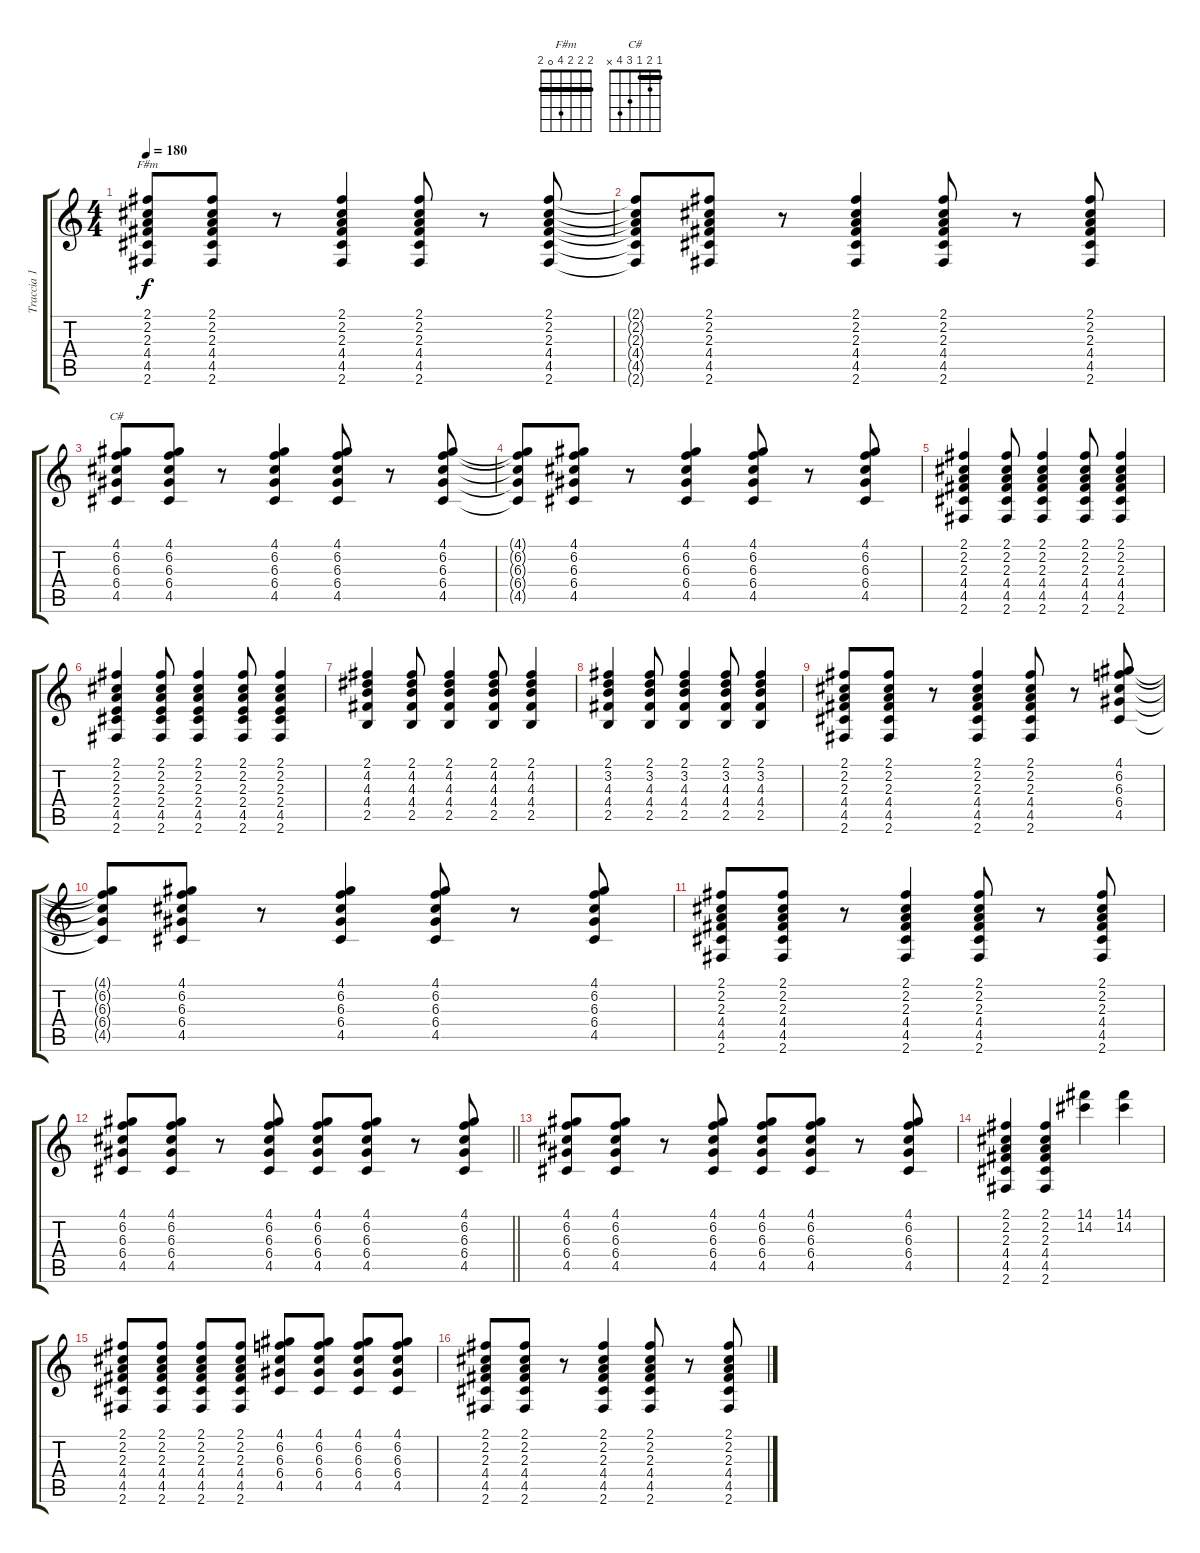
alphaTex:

\track ("Traccia 1" "Traccia 1") {instrument distortionguitar}
\staff {score tabs}
\tuning (E4 B3 G3 D3 A2 E2) {hide}
\chord ("F#m" 2 2 2 4 0 2) {barre 2}
\chord ("C#" 1 2 1 3 4 x) {barre 1}
\ts (4 4)
\tempo 180
\clef g2
\ks c
(2.1 2.2 2.3 4.4 4.5 2.6).8{ch "F#m" dy f} (2.1 2.2 2.3 4.4 4.5 2.6).8 r.8 (2.1 2.2 2.3 4.4 4.5 2.6).4 (2.1 2.2 2.3 4.4 4.5 2.6).8 r.8 (2.1 2.2 2.3 4.4 4.5 2.6).8 |
(2.1{t} 2.2{t} 2.3{t} 4.4{t} 4.5{t} 2.6{t}).8 (2.1 2.2 2.3 4.4 4.5 2.6).8 r.8 (2.1 2.2 2.3 4.4 4.5 2.6).4 (2.1 2.2 2.3 4.4 4.5 2.6).8 r.8 (2.1 2.2 2.3 4.4 4.5 2.6).8 |
(4.1 6.2 6.3 6.4 4.5).8{ch "C#"} (4.1 6.2 6.3 6.4 4.5).8 r.8 (4.1 6.2 6.3 6.4 4.5).4 (4.1 6.2 6.3 6.4 4.5).8 r.8 (4.1 6.2 6.3 6.4 4.5).8 |
(4.1{t} 6.2{t} 6.3{t} 6.4{t} 4.5{t}).8 (4.1 6.2 6.3 6.4 4.5).8 r.8 (4.1 6.2 6.3 6.4 4.5).4 (4.1 6.2 6.3 6.4 4.5).8 r.8 (4.1 6.2 6.3 6.4 4.5).8 |
(2.1 2.2 2.3 4.4 4.5 2.6).4 (2.1 2.2 2.3 4.4 4.5 2.6).8 (2.1 2.2 2.3 4.4 4.5 2.6).4 (2.1 2.2 2.3 4.4 4.5 2.6).8 (2.1 2.2 2.3 4.4 4.5 2.6).4 |
(2.1 2.2 2.3 2.4 4.5 2.6).4 (2.1 2.2 2.3 2.4 4.5 2.6).8 (2.1 2.2 2.3 2.4 4.5 2.6).4 (2.1 2.2 2.3 2.4 4.5 2.6).8 (2.1 2.2 2.3 2.4 4.5 2.6).4 |
(2.1 4.2 4.3 4.4 2.5).4 (2.1 4.2 4.3 4.4 2.5).8 (2.1 4.2 4.3 4.4 2.5).4 (2.1 4.2 4.3 4.4 2.5).8 (2.1 4.2 4.3 4.4 2.5).4 |
(2.1 3.2 4.3 4.4 2.5).4 (2.1 3.2 4.3 4.4 2.5).8 (2.1 3.2 4.3 4.4 2.5).4 (2.1 3.2 4.3 4.4 2.5).8 (2.1 3.2 4.3 4.4 2.5).4 |
(2.1 2.2 2.3 4.4 4.5 2.6).8 (2.1 2.2 2.3 4.4 4.5 2.6).8 r.8 (2.1 2.2 2.3 4.4 4.5 2.6).4 (2.1 2.2 2.3 4.4 4.5 2.6).8 r.8 (4.1 6.2 6.3 6.4 4.5).8 |
(4.1{t} 6.2{t} 6.3{t} 6.4{t} 4.5{t}).8 (4.1 6.2 6.3 6.4 4.5).8 r.8 (4.1 6.2 6.3 6.4 4.5).4 (4.1 6.2 6.3 6.4 4.5).8 r.8 (4.1 6.2 6.3 6.4 4.5).8 |
(2.1 2.2 2.3 4.4 4.5 2.6).8 (2.1 2.2 2.3 4.4 4.5 2.6).8 r.8 (2.1 2.2 2.3 4.4 4.5 2.6).4 (2.1 2.2 2.3 4.4 4.5 2.6).8 r.8 (2.1 2.2 2.3 4.4 4.5 2.6).8 |
\barLineRight lightlight
(4.1 6.2 6.3 6.4 4.5).8 (4.1 6.2 6.3 6.4 4.5).8 r.8 (4.1 6.2 6.3 6.4 4.5).8 (4.1 6.2 6.3 6.4 4.5).8 (4.1 6.2 6.3 6.4 4.5).8 r.8 (4.1 6.2 6.3 6.4 4.5).8 |
(4.1 6.2 6.3 6.4 4.5).8 (4.1 6.2 6.3 6.4 4.5).8 r.8 (4.1 6.2 6.3 6.4 4.5).8 (4.1 6.2 6.3 6.4 4.5).8 (4.1 6.2 6.3 6.4 4.5).8 r.8 (4.1 6.2 6.3 6.4 4.5).8 |
(2.1 2.2 2.3 4.4 4.5 2.6).4 (2.1 2.2 2.3 4.4 4.5 2.6).4 (14.1 14.2).4 (14.1 14.2).4 |
(2.1 2.2 2.3 4.4 4.5 2.6).8 (2.1 2.2 2.3 4.4 4.5 2.6).8 (2.1 2.2 2.3 4.4 4.5 2.6).8 (2.1 2.2 2.3 4.4 4.5 2.6).8 (4.1 6.2 6.3 6.4 4.5).8 (4.1 6.2 6.3 6.4 4.5).8 (4.1 6.2 6.3 6.4 4.5).8 (4.1 6.2 6.3 6.4 4.5).8 |
(2.1 2.2 2.3 4.4 4.5 2.6).8 (2.1 2.2 2.3 4.4 4.5 2.6).8 r.8 (2.1 2.2 2.3 4.4 4.5 2.6).4 (2.1 2.2 2.3 4.4 4.5 2.6).8 r.8 (2.1 2.2 2.3 4.4 4.5 2.6).8
